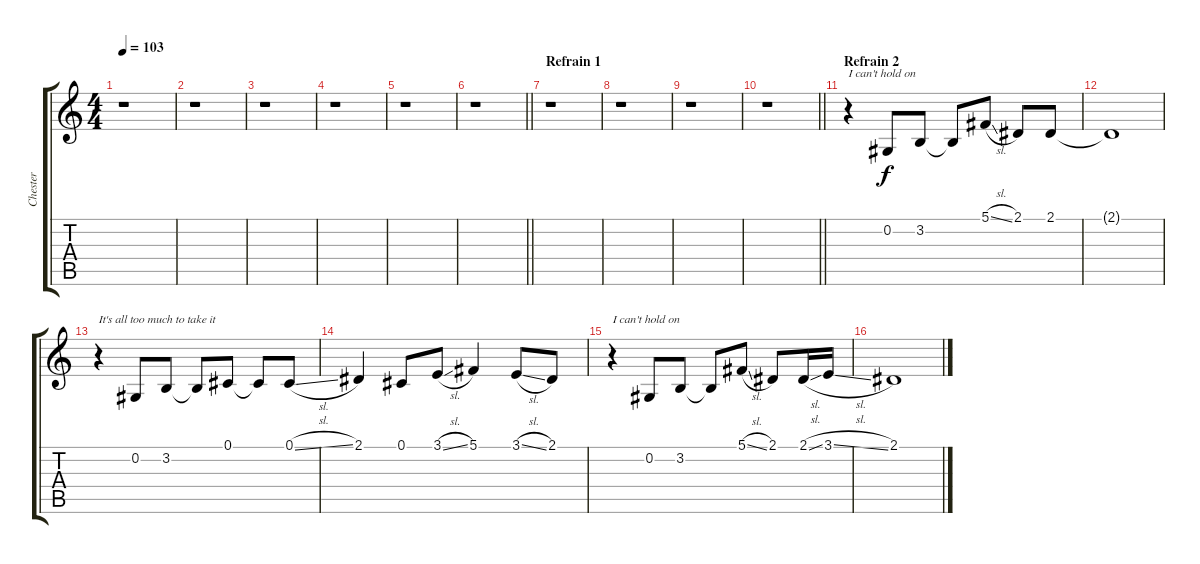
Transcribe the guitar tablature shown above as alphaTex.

\track ("Chester" "Chester") {instrument lead5charang}
\staff {score tabs}
\tuning (Db4 Ab3 E3 B2 Gb2 Db2) {hide}
\ts (4 4)
\tempo 103
\clef g2
\ks c
r.1{dy f} |
r.1 |
r.1 |
r.1 |
r.1 |
\barLineRight lightlight
r.1 |
\section ("" "Refrain 1")
r.1 |
r.1 |
r.1 |
\barLineRight lightlight
r.1 |
\section ("" "Refrain 2")
r.4{txt "I can't hold on"} 0.2.8 3.2.8 3.2{t}.8 5.1{sl}.8 2.1.8 2.1.8 |
2.1{t}.1 |
r.4{txt "It's all too much to take it"} 0.2.8 3.2.8 3.2{t}.8 0.1.8 0.1{t}.8 0.1{sl}.8 |
2.1.4 0.1.8 3.1{sl}.8 5.1.4 3.1{sl}.8 2.1.8 |
r.4{txt "I can't hold on"} 0.2.8 3.2.8 3.2{t}.8 5.1{sl}.8 2.1.8 2.1{sl}.16 3.1{sl}.16 |
2.1.1
